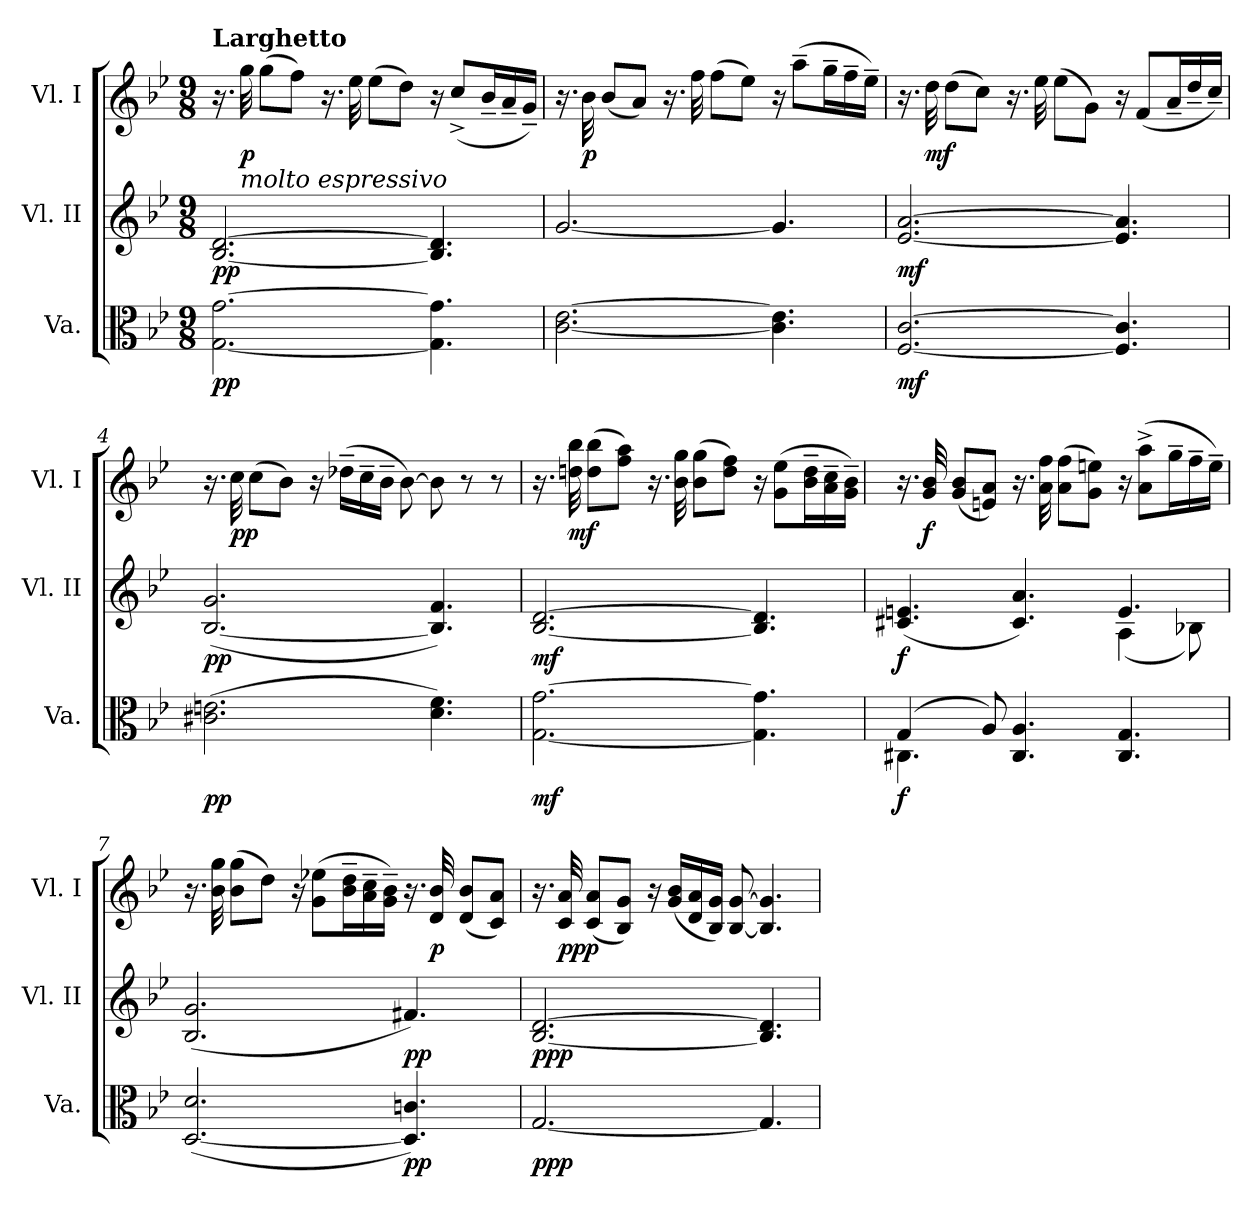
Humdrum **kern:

**kern	**dynam	**kern	**dynam	**kern	**dynam
*part3	*part3	*part2	*part2	*part1	*part1
*staff3	*staff3	*staff2	*staff2	*staff1	*staff1
*I"Va.	*	*I"Vl. II	*	*I"Vl. I	*
*I'Va.	*	*I'Vl. II	*	*I'Vl. I	*
*clefC3	*	*clefG2	*	*clefG2	*
*k[b-e-]	*	*k[b-e-]	*	*k[b-e-]	*
*g:	*	*g:	*	*g:	*
*M9/8	*	*M9/8	*	*M9/8	*
=1	=1	=1	=1	=1	=1
!	!	!	!	!LO:TX:a:B:t=Larghetto	!
!	!LO:DY:b	!	!LO:DY:b	!	!
[2.G\ [2.g\	pp	[2.B-/ [2.d/	pp	16.r	.
!	!	!	!	!LO:TX:b:i:t=molto espressivo	!
!	!	!	!	!	!LO:DY:b
.	.	.	.	32gg\	p
.	.	.	.	(>8gg\L	.
.	.	.	.	8ff\J)	.
.	.	.	.	16.r	.
.	.	.	.	32ee-\	.
.	.	.	.	(>8ee-\L	.
.	.	.	.	8dd\J)	.
4.G]\ 4.g]\	.	4.B-]/ 4.d]/	.	16r	.
.	.	.	.	(<8cc^/L	.
.	.	.	.	16b-~/L	.
.	.	.	.	16a~/	.
.	.	.	.	16g~/JJ)	.
=2	=2	=2	=2	=2	=2
[2.c\ [2.e-\	.	[2.g/	.	16.r	.
!	!	!	!	!	!LO:DY:b
.	.	.	.	32b-\	p
.	.	.	.	(<8b-/L	.
.	.	.	.	8a/J)	.
.	.	.	.	16.r	.
.	.	.	.	32ff\	.
.	.	.	.	(>8ff\L	.
.	.	.	.	8ee-\J)	.
4.c]\ 4.e-]\	.	4.g/]	.	16r	.
.	.	.	.	(>8aa~\L	.
.	.	.	.	16gg~\L	.
.	.	.	.	16ff~\	.
.	.	.	.	16ee-~\JJ)	.
=3	=3	=3	=3	=3	=3
!	!LO:DY:b	!	!LO:DY:b	!	!
[2.F/ [2.c/	mf	[2.e-/ [2.a/	mf	16.r	.
!	!	!	!	!	!LO:DY:b
.	.	.	.	32dd\	mf
.	.	.	.	(>8dd\L	.
!	!	!	!	!	!LO:DY:b
.	.	.	.	8cc\J)	dimin.
.	.	.	.	16.r	.
.	.	.	.	32ee-\	.
.	.	.	.	(>8ee-\L	.
.	.	.	.	8g\J)	.
4.F]/ 4.c]/	.	4.e-]/ 4.a]/	.	16r	.
.	.	.	.	(<8f/L	.
.	.	.	.	16a~/L	.
.	.	.	.	16dd~/	.
.	.	.	.	16cc~/JJ)	.
=4	=4	=4	=4	=4	=4
!	!LO:DY:b	!	!LO:DY:b	!	!
(>2.c#X\ 2.en\	pp	(>[2.B-/ 2.g/	pp	16.r	.
!	!	!	!	!	!LO:DY:b
.	.	.	.	32cc\	pp
.	.	.	.	(>8cc\L	.
.	.	.	.	8b-\J)	.
.	.	.	.	16r	.
.	.	.	.	(>16dd-X~\LL	.
.	.	.	.	16cc~\	.
.	.	.	.	16b-~\JJ	.
.	.	.	.	[8b-\)	.
4.d\ 4.f\)	.	4.B-]/ 4.f/)	.	8b-\]	.
.	.	.	.	8r	.
.	.	.	.	8r	.
!!LO:LB:g=z
=5	=5	=5	=5	=5	=5
!	!LO:DY:b	!	!LO:DY:b	!	!
[2.G\ [2.g\	mf	[2.B-/ [2.d/	mf	16.r	.
!	!	!	!	!	!LO:DY:b
.	.	.	.	32ddn\ 32bb-\	mf
.	.	.	.	(>8dd\ 8bb-\L	.
.	.	.	.	8ff\ 8aa\J)	.
.	.	.	.	16.r	.
.	.	.	.	32b-\ 32gg\	.
.	.	.	.	(>8b-\ 8gg\L	.
.	.	.	.	8dd\ 8ff\J)	.
4.G]\ 4.g]\	.	4.B-]/ 4.d]/	.	16r	.
.	.	.	.	(>8g\ 8ee-\L	.
.	.	.	.	16b-~\ 16dd~\L	.
.	.	.	.	16a~\ 16cc~\	.
.	.	.	.	16g~\ 16b-~\JJ)	.
=6	=6	=6	=6	=6	=6
*^	*	*^	*	*	*
!	!	!LO:DY:b	!	!	!LO:DY:b	!	!
(>4G/	4.C#X\	f	(<4.c#X/ 4.en/	2ryy	f	16.r	.
!	!	!	!	!	!	!	!LO:DY:b
.	.	.	.	.	.	32g/ 32b-/	f
.	.	.	.	.	.	(<8g/ 8b-/L	.
8A/)	.	.	.	.	.	8en/ 8a/J)	.
4.C#/ 4.A/	4ryy	.	4.c#/ 4.a/)	.	.	16.r	.
.	.	.	.	.	.	32a\ 32ff\	.
.	.	.	.	4ryy	.	(>8a\ 8ff\L	.
.	8ryy	.	.	.	.	8g\ 8een\J)	.
4.C#/ 4.G/	4.ryy	.	4.e/	(<4A\	.	16r	.
.	.	.	.	.	.	(>8a^\ 8aa^\L	.
.	.	.	.	.	.	16gg~\L	.
.	.	.	.	8B-X\)	.	16ff~\	.
.	.	.	.	.	.	16ee~\JJ)	.
*v	*v	*	*	*	*	*	*
*	*	*v	*v	*	*	*
=7	=7	=7	=7	=7	=7
(>[2.D/ 2.d/	.	(<2.B-/ 2.g/	.	16.r	.
.	.	.	.	32b-\ 32gg\	.
.	.	.	.	(>8b-\ 8gg\L	.
!	!	!	!	!	!LO:DY:b
.	.	.	.	8dd\J)	dimin.
.	.	.	.	16r	.
.	.	.	.	(>8g\ 8ee-X\L	.
.	.	.	.	16b-~\ 16dd~\L	.
.	.	.	.	16a~\ 16cc~\	.
.	.	.	.	16g~\ 16b-~\JJ)	.
!	!LO:DY:b	!	!LO:DY:b	!	!
4.D]/ 4.cn/)	pp	4.f#X/)	pp	16.r	.
!	!	!	!	!	!LO:DY:b
.	.	.	.	32d/ 32b-/	p
.	.	.	.	(<8d/ 8b-/L	.
.	.	.	.	8c/ 8a/J)	.
=8	=8	=8	=8	=8	=8
!	!LO:DY:b	!	!LO:DY:b	!	!
[2.G/	ppp	[2.B-/ [2.d/	ppp	16.r	.
!	!	!	!	!	!LO:DY:b
.	.	.	.	32c/ 32a/	ppp
.	.	.	.	(<8c/ 8a/L	.
.	.	.	.	8B-/ 8g/J)	.
.	.	.	.	16r	.
.	.	.	.	(<16g/ 16b-/LL	.
.	.	.	.	16d/ 16a/	.
.	.	.	.	16B-/ 16g/JJ)	.
.	.	.	.	[8B-/ [8g/	.
4.G/]	.	4.B-]/ 4.d]/	.	4.B-]/ 4.g]/	.
=	=	=	=	=	=
*-	*-	*-	*-	*-	*-
